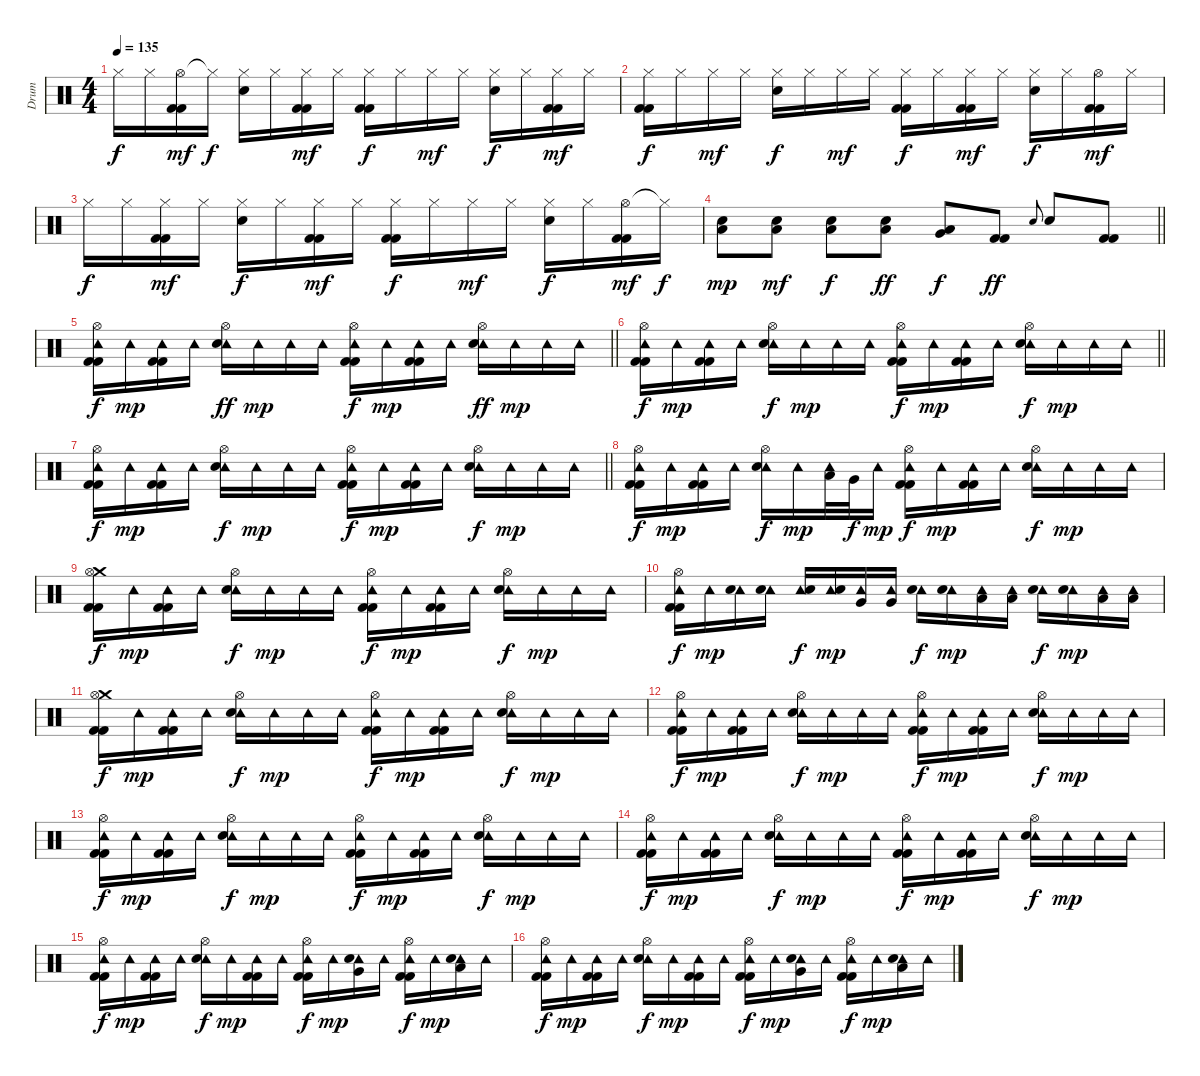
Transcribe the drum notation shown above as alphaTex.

\track ("Drum" "Drum") {instrument percussion}
\staff {score}
\articulation defaults
\ts (4 4)
\tempo 135
\clef neutral
\ks c "Hi-Hat (closed)".16{dy f} "Hi-Hat (closed)".16
("Hi-Hat (open)" "Kick (hit) 2" "Kick (hit) 2").16{dy mf} "Hi-Hat (closed)"{t}.16{dy f} ("Hi-Hat (closed)" "Electric Snare (hit)").16 "Hi-Hat (closed)".16 ("Hi-Hat (closed)" "Kick (hit) 2" "Kick (hit) 2").16{dy mf} "Hi-Hat (closed)".16 ("Hi-Hat (closed)" "Kick (hit) 2" "Kick (hit) 2").16{dy f} "Hi-Hat (closed)".16 "Hi-Hat (closed)".16{dy mf} "Hi-Hat (closed)".16 ("Hi-Hat (closed)" "Electric Snare (hit)").16{dy f} "Hi-Hat (closed)".16 ("Hi-Hat (closed)" "Kick (hit) 2" "Kick (hit) 2").16{dy mf} "Hi-Hat (closed)".16 |
("Hi-Hat (closed)" "Kick (hit) 2" "Kick (hit) 2").16{dy f} "Hi-Hat (closed)".16 "Hi-Hat (closed)".16{dy mf} "Hi-Hat (closed)".16 ("Hi-Hat (closed)" "Electric Snare (hit)").16{dy f} "Hi-Hat (closed)".16 "Hi-Hat (closed)".16{dy mf} "Hi-Hat (closed)".16 ("Hi-Hat (closed)" "Kick (hit) 2" "Kick (hit) 2").16{dy f} "Hi-Hat (closed)".16 ("Hi-Hat (closed)" "Kick (hit) 2" "Kick (hit) 2").16{dy mf} "Hi-Hat (closed)".16 ("Hi-Hat (closed)" "Electric Snare (hit)").16{dy f} "Hi-Hat (closed)".16 ("Hi-Hat (open)" "Kick (hit) 2" "Kick (hit) 2").16{dy mf} "Hi-Hat (closed)".16 |
"Hi-Hat (closed)".16{dy f} "Hi-Hat (closed)".16 ("Hi-Hat (closed)" "Kick (hit) 2" "Kick (hit) 2").16{dy mf} "Hi-Hat (closed)".16 ("Hi-Hat (closed)" "Electric Snare (hit)").16{dy f} "Hi-Hat (closed)".16 ("Hi-Hat (closed)" "Kick (hit) 2" "Kick (hit) 2").16{dy mf} "Hi-Hat (closed)".16 ("Hi-Hat (closed)" "Kick (hit) 2" "Kick (hit) 2").16{dy f} "Hi-Hat (closed)".16 "Hi-Hat (closed)".16{dy mf} "Hi-Hat (closed)".16 ("Hi-Hat (closed)" "Electric Snare (hit)").16{dy f} "Hi-Hat (closed)".16 ("Hi-Hat (open)" "Kick (hit) 2" "Kick (hit) 2").16{dy mf} "Hi-Hat (closed)"{t}.16{dy f} |
\barLineRight lightlight
("Low Floor Tom (hit)" "Electric Snare (hit)").8{dy mp} ("Low Floor Tom (hit)" "Electric Snare (hit)").8{dy mf} ("Low Floor Tom (hit)" "Electric Snare (hit)").8{dy f} ("Low Floor Tom (hit)" "Electric Snare (hit)").8{dy ff} ("Low Floor Tom (hit)" "Very Low Tom (hit)").8{dy f} ("Kick (hit) 2" "Kick (hit) 2").8{dy ff} "Electric Snare (hit)".8{gr onbeat} "Electric Snare (hit)".8 ("Kick (hit) 2" "Kick (hit) 2").8 |
\barLineRight lightlight
("Tambourine (hit)" "Hi-Hat (open)" "Kick (hit) 2" "Kick (hit) 2").16{dy f} "Tambourine (hit)".16{dy mp} ("Tambourine (hit)" "Kick (hit) 2" "Kick (hit) 2").16 "Tambourine (hit)".16 ("Tambourine (hit)" "Hi-Hat (open)" "Electric Snare (hit)").16{dy ff} "Tambourine (hit)".16{dy mp} "Tambourine (hit)".16 "Tambourine (hit)".16 ("Tambourine (hit)" "Hi-Hat (open)" "Kick (hit) 2" "Kick (hit) 2").16{dy f} "Tambourine (hit)".16{dy mp} ("Tambourine (hit)" "Kick (hit) 2" "Kick (hit) 2").16 "Tambourine (hit)".16 ("Tambourine (hit)" "Hi-Hat (open)" "Electric Snare (hit)").16{dy ff} "Tambourine (hit)".16{dy mp} "Tambourine (hit)".16 "Tambourine (hit)".16 |
\barLineRight lightlight
("Tambourine (hit)" "Hi-Hat (open)" "Kick (hit) 2" "Kick (hit) 2").16{dy f} "Tambourine (hit)".16{dy mp} ("Tambourine (hit)" "Kick (hit) 2" "Kick (hit) 2").16 "Tambourine (hit)".16 ("Tambourine (hit)" "Hi-Hat (open)" "Electric Snare (hit)").16{dy f} "Tambourine (hit)".16{dy mp} "Tambourine (hit)".16 "Tambourine (hit)".16 ("Tambourine (hit)" "Hi-Hat (open)" "Kick (hit) 2" "Kick (hit) 2").16{dy f} "Tambourine (hit)".16{dy mp} ("Tambourine (hit)" "Kick (hit) 2" "Kick (hit) 2").16 "Tambourine (hit)".16 ("Tambourine (hit)" "Hi-Hat (open)" "Electric Snare (hit)").16{dy f} "Tambourine (hit)".16{dy mp} "Tambourine (hit)".16 "Tambourine (hit)".16 |
\barLineRight lightlight
("Tambourine (hit)" "Hi-Hat (open)" "Kick (hit) 2" "Kick (hit) 2").16{dy f} "Tambourine (hit)".16{dy mp} ("Tambourine (hit)" "Kick (hit) 2" "Kick (hit) 2").16 "Tambourine (hit)".16 ("Tambourine (hit)" "Hi-Hat (open)" "Electric Snare (hit)").16{dy f} "Tambourine (hit)".16{dy mp} "Tambourine (hit)".16 "Tambourine (hit)".16 ("Tambourine (hit)" "Hi-Hat (open)" "Kick (hit) 2" "Kick (hit) 2").16{dy f} "Tambourine (hit)".16{dy mp} ("Tambourine (hit)" "Kick (hit) 2" "Kick (hit) 2").16 "Tambourine (hit)".16 ("Tambourine (hit)" "Hi-Hat (open)" "Electric Snare (hit)").16{dy f} "Tambourine (hit)".16{dy mp} "Tambourine (hit)".16 "Tambourine (hit)".16 |
("Tambourine (hit)" "Hi-Hat (open)" "Kick (hit) 2" "Kick (hit) 2").16{dy f} "Tambourine (hit)".16{dy mp} ("Tambourine (hit)" "Kick (hit) 2" "Kick (hit) 2").16 "Tambourine (hit)".16 ("Tambourine (hit)" "Hi-Hat (open)" "Electric Snare (hit)").16{dy f} "Tambourine (hit)".16{dy mp} ("Tambourine (hit)" "Low Tom (hit)").32 "Very Low Tom (hit)".32{dy f} "Tambourine (hit)".16{dy mp} ("Tambourine (hit)" "Hi-Hat (open)" "Kick (hit) 2" "Kick (hit) 2").16{dy f} "Tambourine (hit)".16{dy mp} ("Tambourine (hit)" "Kick (hit) 2" "Kick (hit) 2").16 "Tambourine (hit)".16 ("Tambourine (hit)" "Hi-Hat (open)" "Electric Snare (hit)").16{dy f} "Tambourine (hit)".16{dy mp} "Tambourine (hit)".16 "Tambourine (hit)".16 |
("Crash medium (hit)" "Hi-Hat (open)" "Kick (hit) 2" "Kick (hit) 2").16{dy f} "Tambourine (hit)".16{dy mp} ("Tambourine (hit)" "Kick (hit) 2" "Kick (hit) 2").16 "Tambourine (hit)".16 ("Tambourine (hit)" "Hi-Hat (open)" "Electric Snare (hit)").16{dy f} "Tambourine (hit)".16{dy mp} "Tambourine (hit)".16 "Tambourine (hit)".16 ("Tambourine (hit)" "Hi-Hat (open)" "Kick (hit) 2" "Kick (hit) 2").16{dy f} "Tambourine (hit)".16{dy mp} ("Tambourine (hit)" "Kick (hit) 2" "Kick (hit) 2").16 "Tambourine (hit)".16 ("Tambourine (hit)" "Hi-Hat (open)" "Electric Snare (hit)").16{dy f} "Tambourine (hit)".16{dy mp} "Tambourine (hit)".16 "Tambourine (hit)".16 |
("Tambourine (hit)" "Hi-Hat (open)" "Kick (hit) 2" "Kick (hit) 2").16{dy f} "Tambourine (hit)".16{dy mp} ("Tambourine (hit)" "Electric Snare (hit)").16 ("Tambourine (hit)" "Electric Snare (hit)").16 ("Tambourine (hit)" "Electric Snare (hit)").16{dy f} ("Tambourine (hit)" "Electric Snare (hit)").16{dy mp} ("Tambourine (hit)" "Very Low Tom (hit)").16 ("Tambourine (hit)" "Very Low Tom (hit)").16 ("Tambourine (hit)" "Electric Snare (hit)").16{dy f} ("Tambourine (hit)" "Electric Snare (hit)").16{dy mp} ("Tambourine (hit)" "Low Floor Tom (hit)").16 ("Tambourine (hit)" "Low Floor Tom (hit)").16 ("Tambourine (hit)" "Electric Snare (hit)").16{dy f} ("Tambourine (hit)" "Electric Snare (hit)").16{dy mp} ("Tambourine (hit)" "Low Floor Tom (hit)").16 ("Tambourine (hit)" "Low Floor Tom (hit)").16 |
("Crash medium (hit)" "Hi-Hat (open)" "Kick (hit) 2" "Kick (hit) 2").16{dy f} "Tambourine (hit)".16{dy mp} ("Tambourine (hit)" "Kick (hit) 2" "Kick (hit) 2").16 "Tambourine (hit)".16 ("Tambourine (hit)" "Hi-Hat (open)" "Electric Snare (hit)").16{dy f} "Tambourine (hit)".16{dy mp} "Tambourine (hit)".16 "Tambourine (hit)".16 ("Tambourine (hit)" "Hi-Hat (open)" "Kick (hit) 2" "Kick (hit) 2").16{dy f} "Tambourine (hit)".16{dy mp} ("Tambourine (hit)" "Kick (hit) 2" "Kick (hit) 2").16 "Tambourine (hit)".16 ("Tambourine (hit)" "Hi-Hat (open)" "Electric Snare (hit)").16{dy f} "Tambourine (hit)".16{dy mp} "Tambourine (hit)".16 "Tambourine (hit)".16 |
("Tambourine (hit)" "Hi-Hat (open)" "Kick (hit) 2" "Kick (hit) 2").16{dy f} "Tambourine (hit)".16{dy mp} ("Tambourine (hit)" "Kick (hit) 2" "Kick (hit) 2").16 "Tambourine (hit)".16 ("Tambourine (hit)" "Hi-Hat (open)" "Electric Snare (hit)").16{dy f} "Tambourine (hit)".16{dy mp} "Tambourine (hit)".16 "Tambourine (hit)".16 ("Tambourine (hit)" "Hi-Hat (open)" "Kick (hit) 2" "Kick (hit) 2").16{dy f} "Tambourine (hit)".16{dy mp} ("Tambourine (hit)" "Kick (hit) 2" "Kick (hit) 2").16 "Tambourine (hit)".16 ("Tambourine (hit)" "Hi-Hat (open)" "Electric Snare (hit)").16{dy f} "Tambourine (hit)".16{dy mp} "Tambourine (hit)".16 "Tambourine (hit)".16 |
("Tambourine (hit)" "Hi-Hat (open)" "Kick (hit) 2" "Kick (hit) 2").16{dy f} "Tambourine (hit)".16{dy mp} ("Tambourine (hit)" "Kick (hit) 2" "Kick (hit) 2").16 "Tambourine (hit)".16 ("Tambourine (hit)" "Hi-Hat (open)" "Electric Snare (hit)").16{dy f} "Tambourine (hit)".16{dy mp} "Tambourine (hit)".16 "Tambourine (hit)".16 ("Tambourine (hit)" "Hi-Hat (open)" "Kick (hit) 2" "Kick (hit) 2").16{dy f} "Tambourine (hit)".16{dy mp} ("Tambourine (hit)" "Kick (hit) 2" "Kick (hit) 2").16 "Tambourine (hit)".16 ("Tambourine (hit)" "Hi-Hat (open)" "Electric Snare (hit)").16{dy f} "Tambourine (hit)".16{dy mp} "Tambourine (hit)".16 "Tambourine (hit)".16 |
("Tambourine (hit)" "Hi-Hat (open)" "Kick (hit) 2" "Kick (hit) 2").16{dy f} "Tambourine (hit)".16{dy mp} ("Tambourine (hit)" "Kick (hit) 2" "Kick (hit) 2").16 "Tambourine (hit)".16 ("Tambourine (hit)" "Hi-Hat (open)" "Electric Snare (hit)").16{dy f} "Tambourine (hit)".16{dy mp} "Tambourine (hit)".16 "Tambourine (hit)".16 ("Tambourine (hit)" "Hi-Hat (open)" "Kick (hit) 2" "Kick (hit) 2").16{dy f} "Tambourine (hit)".16{dy mp} ("Tambourine (hit)" "Kick (hit) 2" "Kick (hit) 2").16 "Tambourine (hit)".16 ("Tambourine (hit)" "Hi-Hat (open)" "Electric Snare (hit)").16{dy f} "Tambourine (hit)".16{dy mp} "Tambourine (hit)".16 "Tambourine (hit)".16 |
("Tambourine (hit)" "Hi-Hat (open)" "Kick (hit) 2" "Kick (hit) 2").16{dy f} "Tambourine (hit)".16{dy mp} ("Tambourine (hit)" "Kick (hit) 2" "Kick (hit) 2").16 "Tambourine (hit)".16 ("Tambourine (hit)" "Hi-Hat (open)" "Electric Snare (hit)").16{dy f} "Tambourine (hit)".16{dy mp} ("Tambourine (hit)" "Kick (hit) 2" "Kick (hit) 2").16 "Tambourine (hit)".16 ("Tambourine (hit)" "Hi-Hat (open)" "Kick (hit) 2" "Kick (hit) 2").16{dy f} "Tambourine (hit)".16{dy mp} ("Tambourine (hit)" "Very Low Tom (hit)" "Electric Snare (hit)").16 "Tambourine (hit)".16 ("Tambourine (hit)" "Hi-Hat (open)" "Kick (hit) 2" "Kick (hit) 2").16{dy f} "Tambourine (hit)".16{dy mp} ("Tambourine (hit)" "Low Floor Tom (hit)" "Electric Snare (hit)").16 "Tambourine (hit)".16 |
("Tambourine (hit)" "Hi-Hat (open)" "Kick (hit) 2" "Kick (hit) 2").16{dy f} "Tambourine (hit)".16{dy mp} ("Tambourine (hit)" "Kick (hit) 2" "Kick (hit) 2").16 "Tambourine (hit)".16 ("Tambourine (hit)" "Hi-Hat (open)" "Electric Snare (hit)").16{dy f} "Tambourine (hit)".16{dy mp} ("Tambourine (hit)" "Kick (hit) 2" "Kick (hit) 2").16 "Tambourine (hit)".16 ("Tambourine (hit)" "Hi-Hat (open)" "Kick (hit) 2" "Kick (hit) 2").16{dy f} "Tambourine (hit)".16{dy mp} ("Tambourine (hit)" "Very Low Tom (hit)" "Electric Snare (hit)").16 "Tambourine (hit)".16 ("Tambourine (hit)" "Hi-Hat (open)" "Kick (hit) 2" "Kick (hit) 2").16{dy f} "Tambourine (hit)".16{dy mp} ("Tambourine (hit)" "Low Floor Tom (hit)" "Electric Snare (hit)").16 "Tambourine (hit)".16
